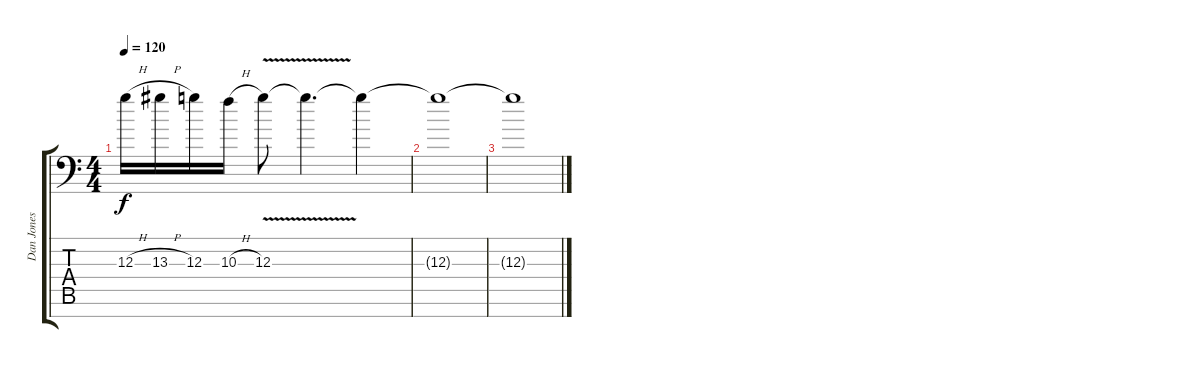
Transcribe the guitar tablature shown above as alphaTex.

\track ("Dan Jones" "Dan Jones") {instrument distortionguitar}
\staff {score tabs}
\tuning (E4 B3 G3 D3 A2 E2 A1) {hide}
\ts (4 4)
\tempo 120
\clef f4
\ks c
12.3{h}.16{dy f} 13.3{h}.16 12.3.16 10.3{h}.16 12.3{v}.8 12.3{t}.4{d} 12.3{t}.4 |
12.3{t}.1 |
12.3{t}.1
